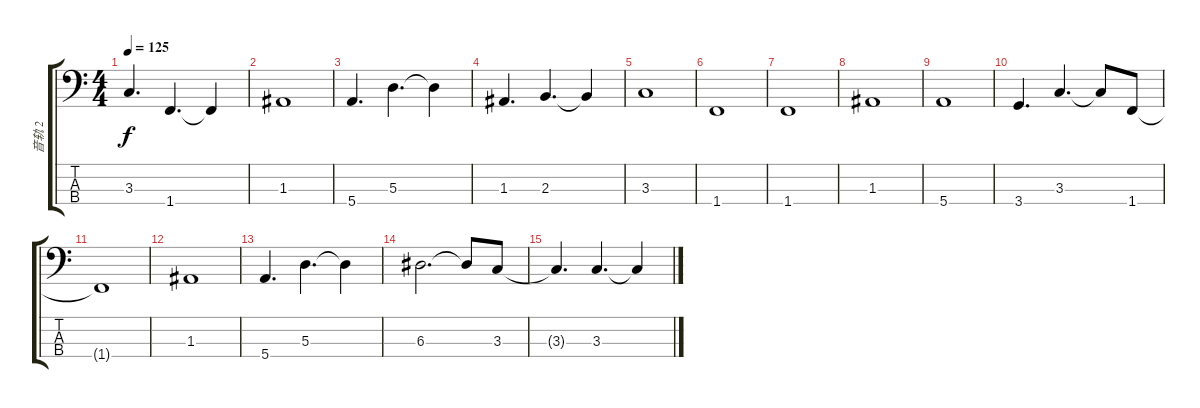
\track ("音轨 2" "音轨 2") {instrument electricbassfinger}
\staff {score tabs}
\tuning (G2 D2 A1 E1) {hide}
\ts (4 4)
\tempo 125
\clef f4
\ks c
3.3.4{d dy f} 1.4.4{d} 1.4{t}.4 |
1.3.1 |
5.4.4{d} 5.3.4{d} 5.3{t}.4 |
1.3.4{d} 2.3.4{d} 2.3{t}.4 |
3.3.1 |
1.4.1 |
1.4.1 |
1.3.1 |
5.4.1 |
3.4.4{d} 3.3.4{d} 3.3{t}.8 1.4.8 |
1.4{t}.1 |
1.3.1 |
5.4.4{d} 5.3.4{d} 5.3{t}.4 |
6.3.2{d} 6.3{t}.8 3.3.8 |
3.3{t}.4{d} 3.3.4{d} 3.3{t}.4
